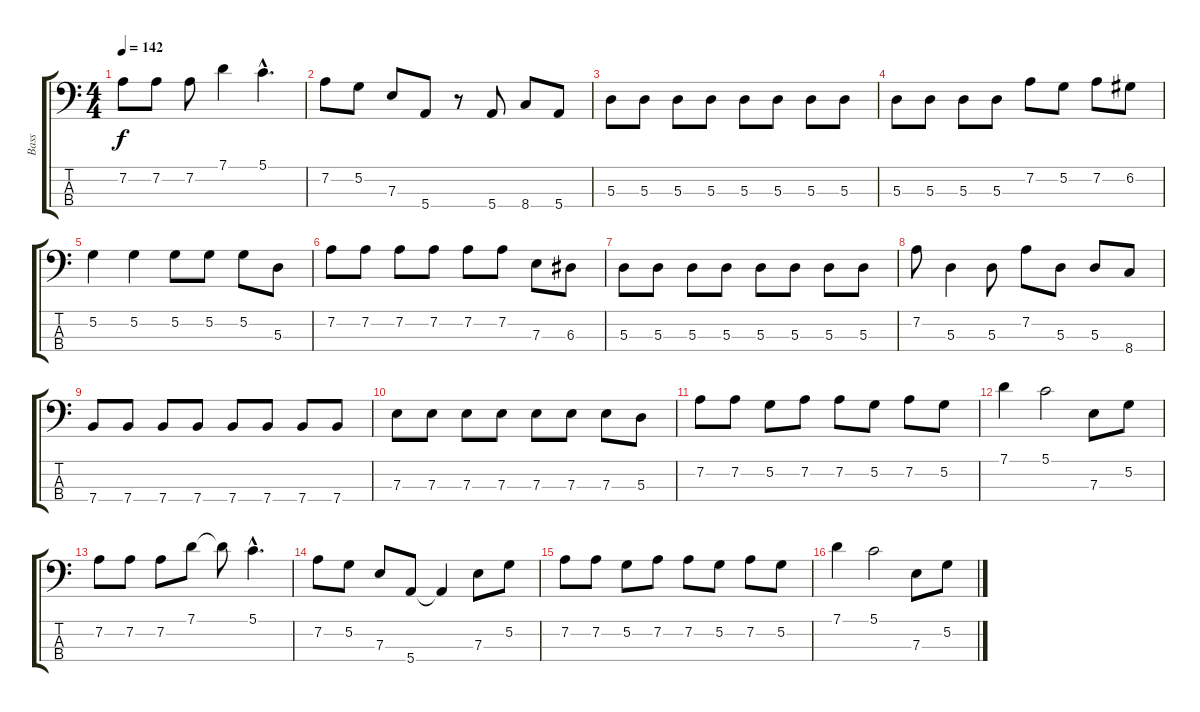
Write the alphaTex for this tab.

\track ("Bass" "Bass") {instrument electricbasspick}
\staff {score tabs}
\tuning (G2 D2 A1 E1) {hide}
\ts (4 4)
\tempo 142
\clef f4
\ks c
7.2.8{dy f} 7.2.8 7.2.8 7.1.4 5.1{hac}.4{d} |
7.2.8 5.2.8 7.3.8 5.4.8 r.8 5.4.8 8.4.8 5.4.8 |
5.3.8 5.3.8 5.3.8 5.3.8 5.3.8 5.3.8 5.3.8 5.3.8 |
5.3.8 5.3.8 5.3.8 5.3.8 7.2.8 5.2.8 7.2.8 6.2.8 |
5.2.4 5.2.4 5.2.8 5.2.8 5.2.8 5.3.8 |
7.2.8 7.2.8 7.2.8 7.2.8 7.2.8 7.2.8 7.3.8 6.3.8 |
5.3.8 5.3.8 5.3.8 5.3.8 5.3.8 5.3.8 5.3.8 5.3.8 |
7.2.8 5.3.4 5.3.8 7.2.8 5.3.8 5.3.8 8.4.8 |
7.4.8 7.4.8 7.4.8 7.4.8 7.4.8 7.4.8 7.4.8 7.4.8 |
7.3.8 7.3.8 7.3.8 7.3.8 7.3.8 7.3.8 7.3.8 5.3.8 |
7.2.8 7.2.8 5.2.8 7.2.8 7.2.8 5.2.8 7.2.8 5.2.8 |
7.1.4 5.1.2 7.3.8 5.2.8 |
7.2.8 7.2.8 7.2.8 7.1.8 7.1{t}.8 5.1{hac}.4{d} |
7.2.8 5.2.8 7.3.8 5.4.8 5.4{t}.4 7.3.8 5.2.8 |
7.2.8 7.2.8 5.2.8 7.2.8 7.2.8 5.2.8 7.2.8 5.2.8 |
7.1.4 5.1.2 7.3.8 5.2.8
